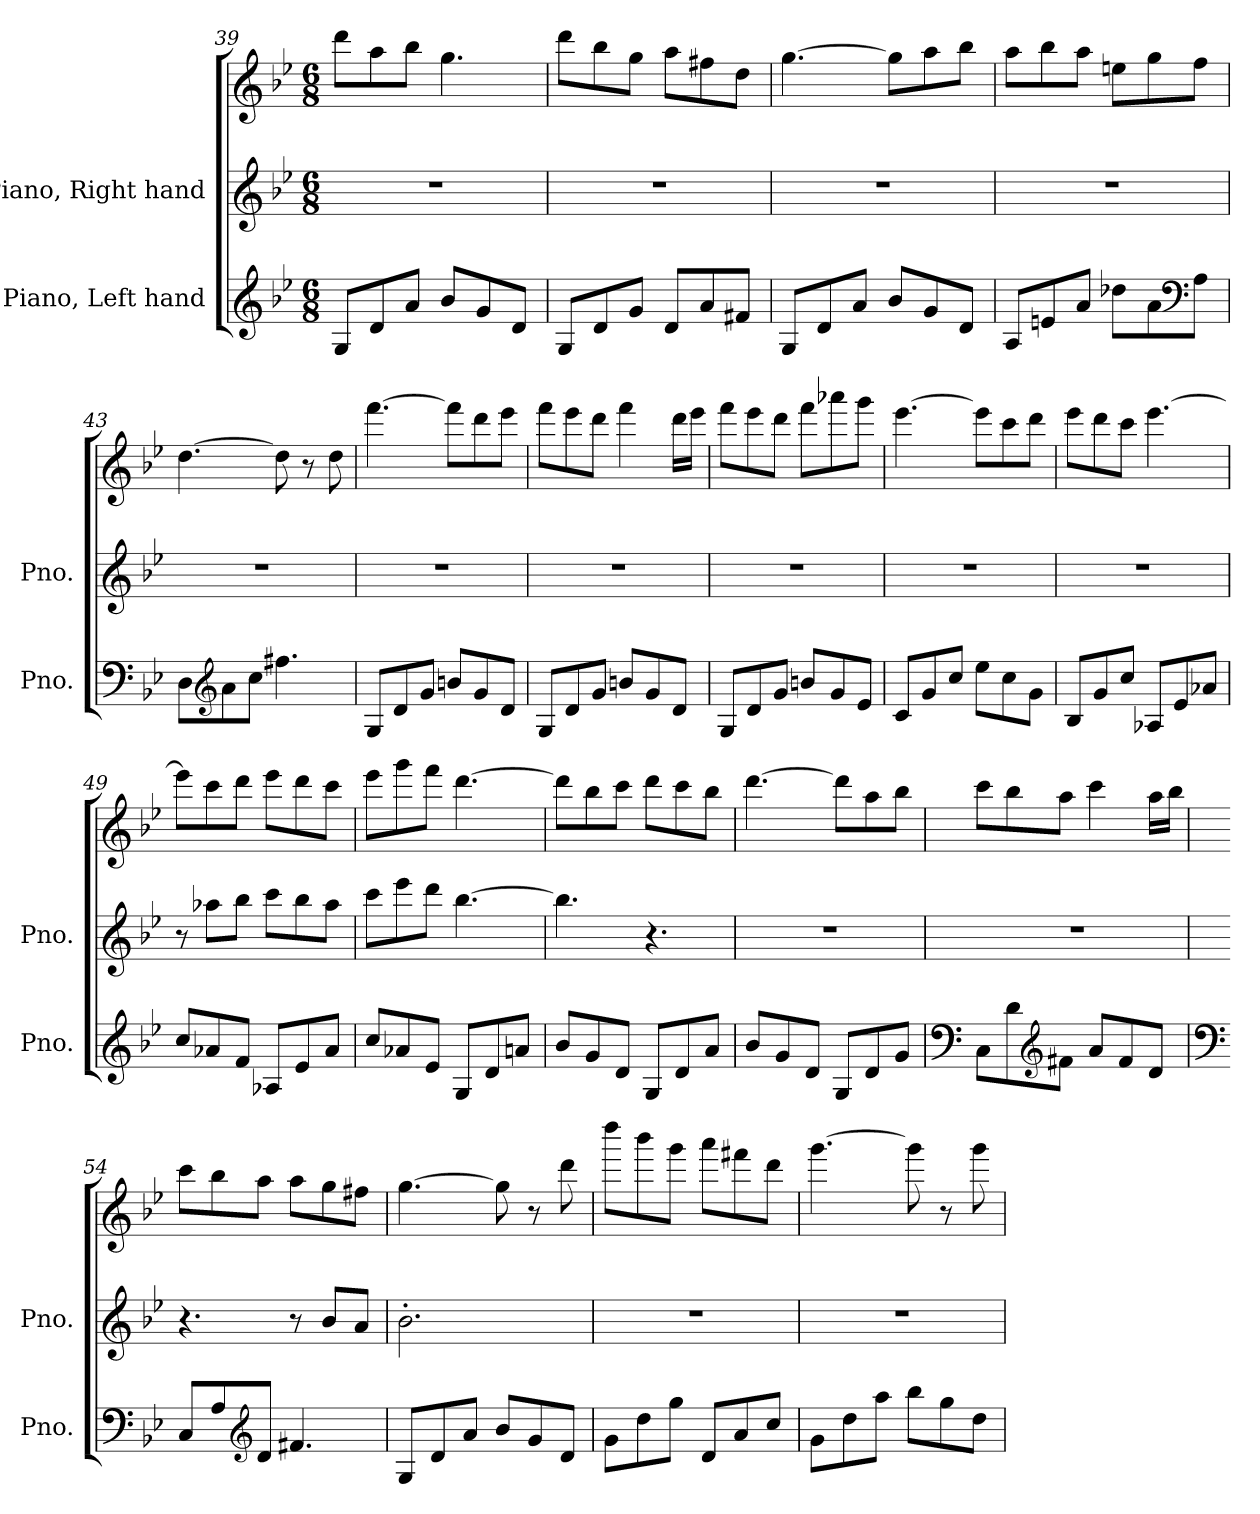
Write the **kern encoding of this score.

**kern	**kern	**kern
*part2	*part1	*part1
*staff3	*staff2	*staff1
*I"Piano, Left hand	*I"Piano, Right hand	*
*I'Pno.	*I'Pno.	*
*clefG2	*clefG2	*clefG2
*k[b-e-]	*k[b-e-]	*k[b-e-]
*M6/8	*M6/8	*M6/8
=39	=39	=39
8G/L	2.r	8ddd\L
8d/	.	8aa\
8a/J	.	8bb-\J
8b-/L	.	4.gg\
8g/	.	.
8d/J	.	.
=40	=40	=40
8G/L	2.r	8ddd\L
8d/	.	8bb-\
8g/J	.	8gg\J
8d/L	.	8aa\L
8a/	.	8ff#X\
8f#X/J	.	8dd\J
=41	=41	=41
8G/L	2.r	[4.gg\
8d/	.	.
8a/J	.	.
8b-/L	.	8gg\L]
8g/	.	8aa\
8d/J	.	8bb-\J
!!LO:LB:g=z
=42	=42	=42
8A/L	2.r	8aa\L
8en/	.	8bb-\
8a/J	.	8aa\J
8dd-X\L	.	8een\L
8a\	.	8gg\
*clefF4	*	*
8A\J	.	8ff\J
=43	=43	=43
8D\L	2.r	[4.dd\
*clefG2	*	*
8a\	.	.
8cc\J	.	.
4.ff#X\	.	8dd\]
.	.	8r
.	.	8dd\
=44	=44	=44
8G/L	2.r	[4.fff\
8d/	.	.
8g/J	.	.
8bn/L	.	8fff\L]
8g/	.	8ddd\
8d/J	.	8eee-\J
=45	=45	=45
8G/L	2.r	8fff\L
8d/	.	8eee-\
8g/J	.	8ddd\J
8bn/L	.	4fff\
8g/	.	.
8d/J	.	16ddd\LL
.	.	16eee-\JJ
!!LO:PB:g=z
=46	=46	=46
8G/L	2.r	8fff\L
8d/	.	8eee-\
8g/J	.	8ddd\J
8bn/L	.	8fff\L
8g/	.	8aaa-X\
8e-/J	.	8ggg\J
=47	=47	=47
8c/L	2.r	[4.eee-\
8g/	.	.
8cc/J	.	.
8ee-\L	.	8eee-\L]
8cc\	.	8ccc\
8g\J	.	8ddd\J
=48	=48	=48
8B-/L	2.r	8eee-\L
8g/	.	8ddd\
8cc/J	.	8ccc\J
8A-X/L	.	[4.eee-\
8e-/	.	.
8a-X/J	.	.
=49	=49	=49
8cc/L	8r	8eee-\L]
8a-X/	8aa-X\L	8ccc\
8f/J	8bb-\J	8ddd\J
8A-X/L	8ccc\L	8eee-\L
8e-/	8bb-\	8ddd\
8a-/J	8aa-\J	8ccc\J
!!LO:LB:g=z
=50	=50	=50
8cc/L	8ccc\L	8eee-\L
8a-X/	8eee-\	8ggg\
8e-/J	8ddd\J	8fff\J
8G/L	[4.bb-\	[4.ddd\
8d/	.	.
8an/J	.	.
=51	=51	=51
8b-/L	4.bb-\]	8ddd\L]
8g/	.	8bb-\
8d/J	.	8ccc\J
8G/L	4.r	8ddd\L
8d/	.	8ccc\
8a/J	.	8bb-\J
=52	=52	=52
8b-/L	2.r	[4.ddd\
8g/	.	.
8d/J	.	.
8G/L	.	8ddd\L]
8d/	.	8aa\
8g/J	.	8bb-\J
=53	=53	=53
*clefF4	*	*
8C\L	2.r	8ccc\L
8d\	.	8bb-\
*clefG2	*	*
8f#X\J	.	8aa\J
8a/L	.	4ccc\
8f#/	.	.
8d/J	.	16aa\LL
.	.	16bb-\JJ
!!LO:LB:g=z
=54	=54	=54
*clefF4	*	*
8C/L	4.r	8ccc\L
8A/	.	8bb-\
*clefG2	*	*
8d/J	.	8aa\J
4.f#X/	8r	8aa\L
.	8b-/L	8gg\
.	8a/J	8ff#X\J
=55	=55	=55
8G/L	2.b-'\	[4.gg\
8d/	.	.
8a/J	.	.
8b-/L	.	8gg\]
8g/	.	8r
8d/J	.	8ddd\
=56	=56	=56
8g\L	2.r	8dddd\L
8dd\	.	8bbb-\
8gg\J	.	8ggg\J
8d/L	.	8aaa\L
8a/	.	8fff#X\
8cc/J	.	8ddd\J
=57	=57	=57
8g\L	2.r	[4.ggg\
8dd\	.	.
8aa\J	.	.
8bb-\L	.	8ggg\]
8gg\	.	8r
8dd\J	.	8ggg\
=	=	=
*-	*-	*-
